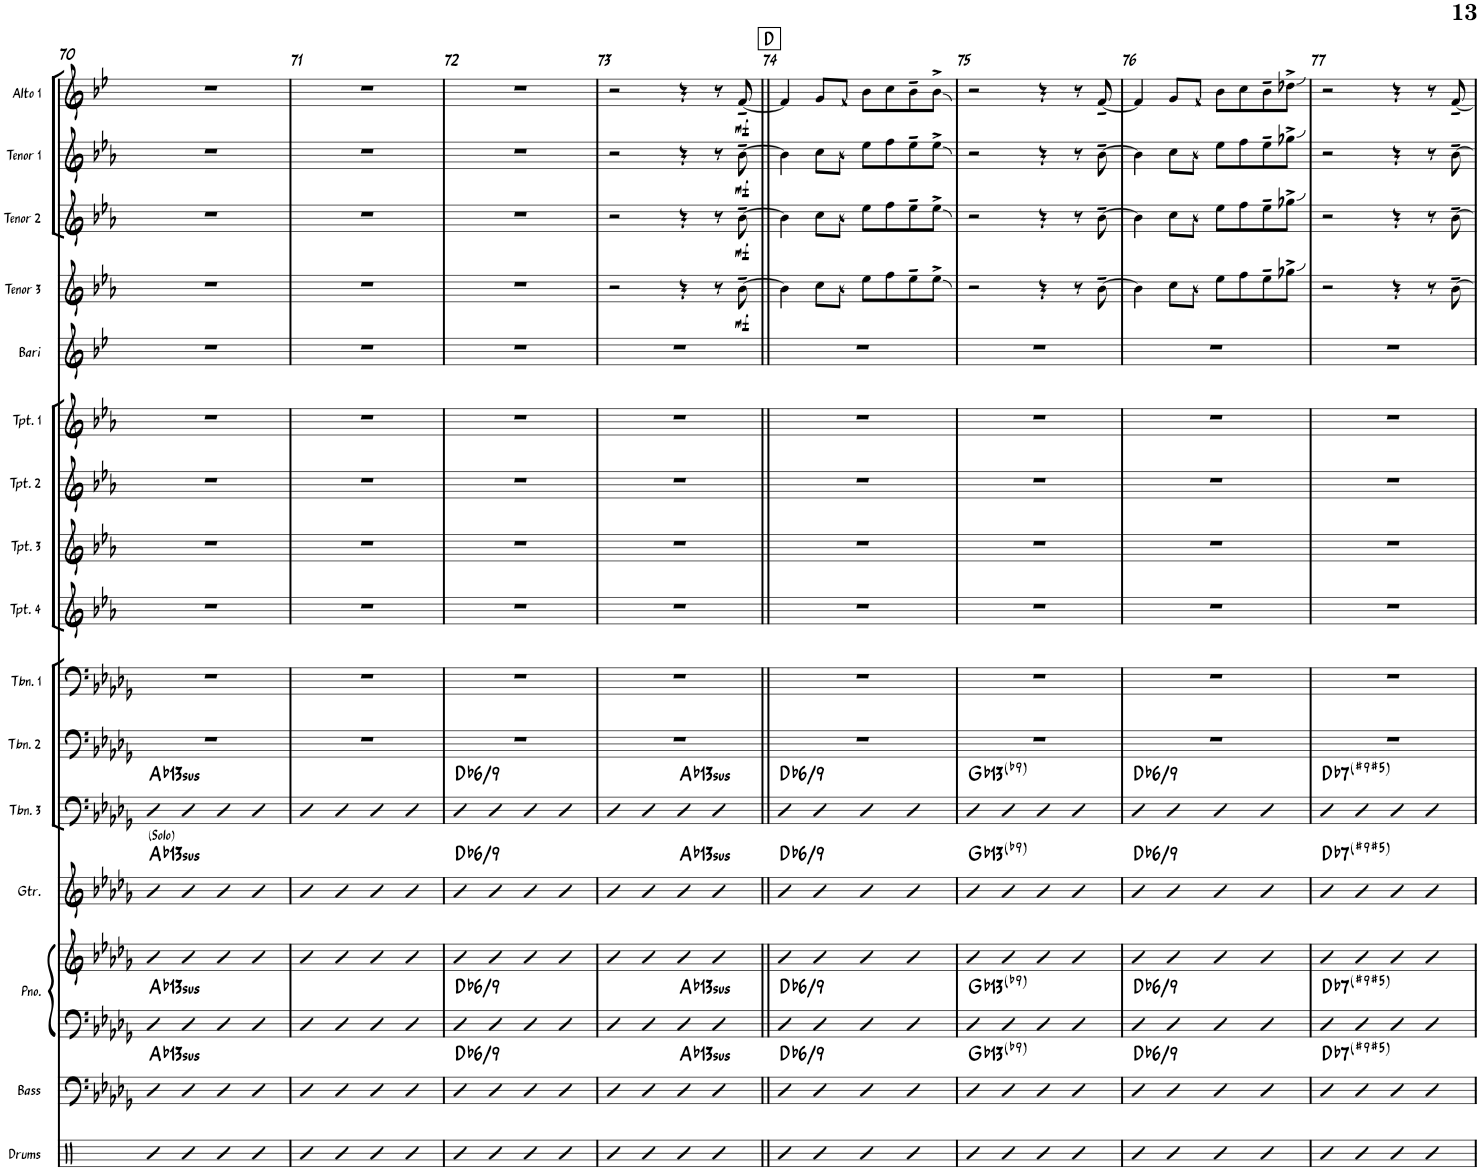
**kern	**kern	**harte	**kern	**kern	**harte	**kern	**harte	**kern	**harte	**kern	**kern	**kern	**kern	**kern	**kern	**kern	**kern	**dynam	**kern	**dynam	**kern	**dynam	**kern	**dynam
*part16	*part15	*part15	*part14	*part14	*part14	*part13	*part13	*part12	*part12	*part11	*part10	*part9	*part8	*part7	*part6	*part5	*part4	*part4	*part3	*part3	*part2	*part2	*part1	*part1
*staff17	*staff16	*	*staff15	*staff14	*	*staff13	*	*staff12	*	*staff11	*staff10	*staff9	*staff8	*staff7	*staff6	*staff5	*staff4	*staff4	*staff3	*staff3	*staff2	*staff2	*staff1	*staff1
*I"Drums	*I"Acoustic Bass	*	*I"Piano	*	*	*I"Guitar	*	*I"Trombone 3	*	*I"Trombone 2	*I"Trombone 1	*I"Trumpet 4	*I"Trumpet 3	*I"Trumpet 2	*I"Trumpet 1	*I"Bari Sax	*I"Tenor Sax 3	*	*I"Tenor Sax 2	*	*I"Tenor Sax 1	*	*I"Alto Sax 1	*
*I'Drums	*I'Bass	*	*I'Pno.	*	*	*I'Gtr.	*	*I'Tbn. 3	*	*I'Tbn. 2	*I'Tbn. 1	*I'Tpt. 4	*I'Tpt. 3	*I'Tpt. 2	*I'Tpt. 1	*I'Bari	*I'Tenor 3	*	*I'Tenor 2	*	*I'Tenor 1	*	*I'Alto 1	*
!!LO:PB:g=z
*clefX	*clefF4	*	*clefF4	*clefG2	*	*clefG2	*	*clefF4	*	*clefF4	*clefF4	*clefG2	*clefG2	*clefG2	*clefG2	*clefG2	*clefG2	*	*clefG2	*	*clefG2	*	*clefG2	*
*	*Trd7c12	*	*	*	*	*	*	*	*	*	*	*Trd1c2	*Trd1c2	*Trd1c2	*Trd1c2	*Trd12c21	*Trd8c14	*	*Trd8c14	*	*Trd8c14	*	*Trd5c9	*
*k[]	*k[b-e-a-d-g-]	*	*k[b-e-a-d-g-]	*k[b-e-a-d-g-]	*	*k[b-e-a-d-g-]	*	*k[b-e-a-d-g-]	*	*k[b-e-a-d-g-]	*k[b-e-a-d-g-]	*k[b-e-a-]	*k[b-e-a-]	*k[b-e-a-]	*k[b-e-a-]	*k[b-e-]	*k[b-e-a-]	*	*k[b-e-a-]	*	*k[b-e-a-]	*	*k[b-e-]	*
*M4/4	*M4/4	*	*M4/4	*M4/4	*	*M4/4	*	*M4/4	*	*M4/4	*M4/4	*M4/4	*M4/4	*M4/4	*M4/4	*M4/4	*M4/4	*	*M4/4	*	*M4/4	*	*M4/4	*
=70	=70	=70	=70	=70	=70	=70	=70	=70	=70	=70	=70	=70	=70	=70	=70	=70	=70	=70	=70	=70	=70	=70	=70	=70
!	!	!LO:H:kt=13sus	!	!	!LO:H:kt=13sus	!	!LO:H:kt=13sus	!LO:TX:b:t=(Solo)	!LO:H:kt=13sus	!	!	!	!	!	!	!	!	!	!	!	!	!	!	!
4R	4D-	Ab:sus4(7,9,11,13)	4D-	4b-	Ab:sus4(7,9,11,13)	4B-	Ab:sus4(7,9,11,13)	4D-	Ab:sus4(7,9,11,13)	1r	1r	1r	1r	1r	1r	1r	1r	.	1r	.	1r	.	1r	.
4R	4D-	.	4D-	4b-	.	4B-	.	4D-	.	.	.	.	.	.	.	.	.	.	.	.	.	.	.	.
4R	4D-	.	4D-	4b-	.	4B-	.	4D-	.	.	.	.	.	.	.	.	.	.	.	.	.	.	.	.
4R	4D-	.	4D-	4b-	.	4B-	.	4D-	.	.	.	.	.	.	.	.	.	.	.	.	.	.	.	.
=71	=71	=71	=71	=71	=71	=71	=71	=71	=71	=71	=71	=71	=71	=71	=71	=71	=71	=71	=71	=71	=71	=71	=71	=71
4R	4D-	.	4D-	4b-	.	4B-	.	4D-	.	1r	1r	1r	1r	1r	1r	1r	1r	.	1r	.	1r	.	1r	.
4R	4D-	.	4D-	4b-	.	4B-	.	4D-	.	.	.	.	.	.	.	.	.	.	.	.	.	.	.	.
4R	4D-	.	4D-	4b-	.	4B-	.	4D-	.	.	.	.	.	.	.	.	.	.	.	.	.	.	.	.
4R	4D-	.	4D-	4b-	.	4B-	.	4D-	.	.	.	.	.	.	.	.	.	.	.	.	.	.	.	.
=72	=72	=72	=72	=72	=72	=72	=72	=72	=72	=72	=72	=72	=72	=72	=72	=72	=72	=72	=72	=72	=72	=72	=72	=72
!	!	!LO:H:kt=/6	!	!	!LO:H:kt=/6	!	!LO:H:kt=/6	!	!LO:H:kt=/6	!	!	!	!	!	!	!	!	!	!	!	!	!	!	!
4R	4D-	Db:maj6(9)	4D-	4b-	Db:maj6(9)	4B-	Db:maj6(9)	4D-	Db:maj6(9)	1r	1r	1r	1r	1r	1r	1r	1r	.	1r	.	1r	.	1r	.
4R	4D-	.	4D-	4b-	.	4B-	.	4D-	.	.	.	.	.	.	.	.	.	.	.	.	.	.	.	.
4R	4D-	.	4D-	4b-	.	4B-	.	4D-	.	.	.	.	.	.	.	.	.	.	.	.	.	.	.	.
4R	4D-	.	4D-	4b-	.	4B-	.	4D-	.	.	.	.	.	.	.	.	.	.	.	.	.	.	.	.
=73	=73	=73	=73	=73	=73	=73	=73	=73	=73	=73	=73	=73	=73	=73	=73	=73	=73	=73	=73	=73	=73	=73	=73	=73
4R	4D-	.	4D-	4b-	.	4B-	.	4D-	.	1r	1r	1r	1r	1r	1r	1r	2r	.	2r	.	2r	.	2r	.
4R	4D-	.	4D-	4b-	.	4B-	.	4D-	.	.	.	.	.	.	.	.	.	.	.	.	.	.	.	.
!	!	!LO:H:kt=13sus	!	!	!LO:H:kt=13sus	!	!LO:H:kt=13sus	!	!LO:H:kt=13sus	!	!	!	!	!	!	!	!	!	!	!	!	!	!	!
4R	4D-	Ab:sus4(7,9,11,13)	4D-	4b-	Ab:sus4(7,9,11,13)	4B-	Ab:sus4(7,9,11,13)	4D-	Ab:sus4(7,9,11,13)	.	.	.	.	.	.	.	4r	.	4r	.	4r	.	4r	.
4R	4D-	.	4D-	4b-	.	4B-	.	4D-	.	.	.	.	.	.	.	.	8r	.	8r	.	8r	.	8r	.
!	!	!	!	!	!	!	!	!	!	!	!	!	!	!	!	!	!	!LO:DY:b	!	!LO:DY:b	!	!LO:DY:b	!	!LO:DY:b
.	.	.	.	.	.	.	.	.	.	.	.	.	.	.	.	.	[8b-~\	mf	[8b-~\	mf	[8b-~\	mf	[8f~/	mf
!!LO:REH:place=s1:a:B:rj:fs=14:t=D
=74||	=74||	=74||	=74||	=74||	=74||	=74||	=74||	=74||	=74||	=74||	=74||	=74||	=74||	=74||	=74||	=74||	=74||	=74||	=74||	=74||	=74||	=74||	=74||	=74||
!	!	!LO:H:kt=/6	!	!	!LO:H:kt=/6	!	!LO:H:kt=/6	!	!LO:H:kt=/6	!	!	!	!	!	!	!	!	!	!	!	!	!	!	!
4R	4D-	Db:maj6(9)	4D-	4b-	Db:maj6(9)	4B-	Db:maj6(9)	4D-	Db:maj6(9)	1r	1r	1r	1r	1r	1r	1r	4b-\]	.	4b-\]	.	4b-\]	.	4f/]	.
4R	4D-	.	4D-	4b-	.	4B-	.	4D-	.	.	.	.	.	.	.	.	8cc\L	.	8cc\L	.	8cc\L	.	8g/L	.
.	.	.	.	.	.	.	.	.	.	.	.	.	.	.	.	.	8b-\J	.	8b-\J	.	8b-\J	.	8f/J	.
4R	4D-	.	4D-	4b-	.	4B-	.	4D-	.	.	.	.	.	.	.	.	8ee-\L	.	8ee-\L	.	8ee-\L	.	8b-\L	.
.	.	.	.	.	.	.	.	.	.	.	.	.	.	.	.	.	8ff\	.	8ff\	.	8ff\	.	8cc\	.
4R	4D-	.	4D-	4b-	.	4B-	.	4D-	.	.	.	.	.	.	.	.	8ee-~\	.	8ee-~\	.	8ee-~\	.	8b-~\	.
.	.	.	.	.	.	.	.	.	.	.	.	.	.	.	.	.	8ee-^\J	.	8ee-^\J	.	8ee-^\J	.	8b-^\J	.
=75	=75	=75	=75	=75	=75	=75	=75	=75	=75	=75	=75	=75	=75	=75	=75	=75	=75	=75	=75	=75	=75	=75	=75	=75
!	!	!LO:H:kt=13	!	!	!LO:H:kt=13	!	!LO:H:kt=13	!	!LO:H:kt=13	!	!	!	!	!	!	!	!	!	!	!	!	!	!	!
4R	4D-	Gb:(3,5,b7,b9,11,13)	4D-	4b-	Gb:(3,5,b7,b9,11,13)	4B-	Gb:(3,5,b7,b9,11,13)	4D-	Gb:(3,5,b7,b9,11,13)	1r	1r	1r	1r	1r	1r	1r	2r	.	2r	.	2r	.	2r	.
4R	4D-	.	4D-	4b-	.	4B-	.	4D-	.	.	.	.	.	.	.	.	.	.	.	.	.	.	.	.
4R	4D-	.	4D-	4b-	.	4B-	.	4D-	.	.	.	.	.	.	.	.	4r	.	4r	.	4r	.	4r	.
4R	4D-	.	4D-	4b-	.	4B-	.	4D-	.	.	.	.	.	.	.	.	8r	.	8r	.	8r	.	8r	.
.	.	.	.	.	.	.	.	.	.	.	.	.	.	.	.	.	[8b-~\	.	[8b-~\	.	[8b-~\	.	[8f~/	.
=76	=76	=76	=76	=76	=76	=76	=76	=76	=76	=76	=76	=76	=76	=76	=76	=76	=76	=76	=76	=76	=76	=76	=76	=76
!	!	!LO:H:kt=/6	!	!	!LO:H:kt=/6	!	!LO:H:kt=/6	!	!LO:H:kt=/6	!	!	!	!	!	!	!	!	!	!	!	!	!	!	!
4R	4D-	Db:maj6(9)	4D-	4b-	Db:maj6(9)	4B-	Db:maj6(9)	4D-	Db:maj6(9)	1r	1r	1r	1r	1r	1r	1r	4b-\]	.	4b-\]	.	4b-\]	.	4f/]	.
4R	4D-	.	4D-	4b-	.	4B-	.	4D-	.	.	.	.	.	.	.	.	8cc\L	.	8cc\L	.	8cc\L	.	8g/L	.
.	.	.	.	.	.	.	.	.	.	.	.	.	.	.	.	.	8b-\J	.	8b-\J	.	8b-\J	.	8f/J	.
4R	4D-	.	4D-	4b-	.	4B-	.	4D-	.	.	.	.	.	.	.	.	8ee-\L	.	8ee-\L	.	8ee-\L	.	8b-\L	.
.	.	.	.	.	.	.	.	.	.	.	.	.	.	.	.	.	8ff\	.	8ff\	.	8ff\	.	8cc\	.
4R	4D-	.	4D-	4b-	.	4B-	.	4D-	.	.	.	.	.	.	.	.	8ee-~\	.	8ee-~\	.	8ee-~\	.	8b-~\	.
.	.	.	.	.	.	.	.	.	.	.	.	.	.	.	.	.	8gg-X^\J	.	8gg-X^\J	.	8gg-X^\J	.	8dd-X^\J	.
=77	=77	=77	=77	=77	=77	=77	=77	=77	=77	=77	=77	=77	=77	=77	=77	=77	=77	=77	=77	=77	=77	=77	=77	=77
!	!	!LO:H:kt=7	!	!	!LO:H:kt=7	!	!LO:H:kt=7	!	!LO:H:kt=7	!	!	!	!	!	!	!	!	!	!	!	!	!	!	!
4R	4D-	Db:(3,#5,b7,#9)	4D-	4b-	Db:(3,#5,b7,#9)	4B-	Db:(3,#5,b7,#9)	4D-	Db:(3,#5,b7,#9)	1r	1r	1r	1r	1r	1r	1r	2r	.	2r	.	2r	.	2r	.
4R	4D-	.	4D-	4b-	.	4B-	.	4D-	.	.	.	.	.	.	.	.	.	.	.	.	.	.	.	.
4R	4D-	.	4D-	4b-	.	4B-	.	4D-	.	.	.	.	.	.	.	.	4r	.	4r	.	4r	.	4r	.
4R	4D-	.	4D-	4b-	.	4B-	.	4D-	.	.	.	.	.	.	.	.	8r	.	8r	.	8r	.	8r	.
.	.	.	.	.	.	.	.	.	.	.	.	.	.	.	.	.	[8b-~\	.	[8b-~\	.	[8b-~\	.	[8f~/	.
=	=	=	=	=	=	=	=	=	=	=	=	=	=	=	=	=	=	=	=	=	=	=	=	=
*-	*-	*-	*-	*-	*-	*-	*-	*-	*-	*-	*-	*-	*-	*-	*-	*-	*-	*-	*-	*-	*-	*-	*-	*-
